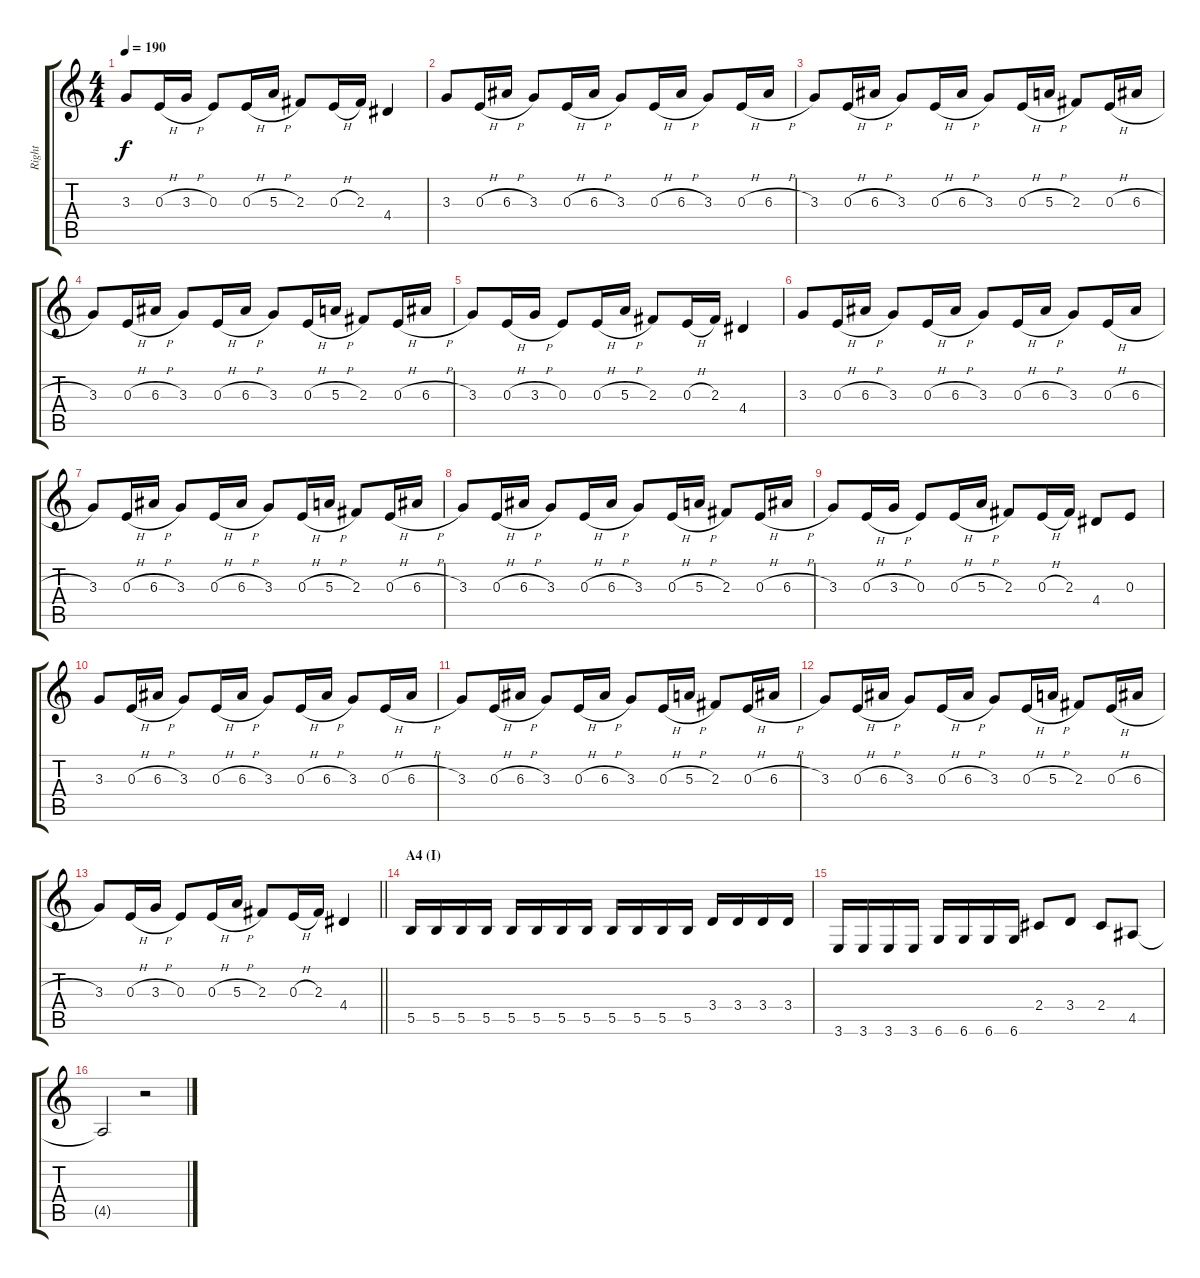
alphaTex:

\track ("Right" "Right") {instrument distortionguitar}
\staff {score tabs}
\tuning (Db4 Ab3 E3 B2 Gb2 Db2) {hide}
\ts (4 4)
\tempo 190
\clef g2
\ks c
3.3.8{dy f} 0.3{h}.16 3.3{h}.16 0.3.8 0.3{h}.16 5.3{h}.16 2.3.8 0.3{h}.16 2.3.16 4.4.4 |
3.3.8 0.3{h}.16 6.3{h}.16 3.3.8 0.3{h}.16 6.3{h}.16 3.3.8 0.3{h}.16 6.3{h}.16 3.3.8 0.3{h}.16 6.3{h}.16 |
3.3.8 0.3{h}.16 6.3{h}.16 3.3.8 0.3{h}.16 6.3{h}.16 3.3.8 0.3{h}.16 5.3{h}.16 2.3.8 0.3{h}.16 6.3{h}.16 |
3.3.8 0.3{h}.16 6.3{h}.16 3.3.8 0.3{h}.16 6.3{h}.16 3.3.8 0.3{h}.16 5.3{h}.16 2.3.8 0.3{h}.16 6.3{h}.16 |
3.3.8 0.3{h}.16 3.3{h}.16 0.3.8 0.3{h}.16 5.3{h}.16 2.3.8 0.3{h}.16 2.3.16 4.4.4 |
3.3.8 0.3{h}.16 6.3{h}.16 3.3.8 0.3{h}.16 6.3{h}.16 3.3.8 0.3{h}.16 6.3{h}.16 3.3.8 0.3{h}.16 6.3{h}.16 |
3.3.8 0.3{h}.16 6.3{h}.16 3.3.8 0.3{h}.16 6.3{h}.16 3.3.8 0.3{h}.16 5.3{h}.16 2.3.8 0.3{h}.16 6.3{h}.16 |
3.3.8 0.3{h}.16 6.3{h}.16 3.3.8 0.3{h}.16 6.3{h}.16 3.3.8 0.3{h}.16 5.3{h}.16 2.3.8 0.3{h}.16 6.3{h}.16 |
3.3.8 0.3{h}.16 3.3{h}.16 0.3.8 0.3{h}.16 5.3{h}.16 2.3.8 0.3{h}.16 2.3.16 4.4.8 0.3.8 |
3.3.8 0.3{h}.16 6.3{h}.16 3.3.8 0.3{h}.16 6.3{h}.16 3.3.8 0.3{h}.16 6.3{h}.16 3.3.8 0.3{h}.16 6.3{h}.16 |
3.3.8 0.3{h}.16 6.3{h}.16 3.3.8 0.3{h}.16 6.3{h}.16 3.3.8 0.3{h}.16 5.3{h}.16 2.3.8 0.3{h}.16 6.3{h}.16 |
3.3.8 0.3{h}.16 6.3{h}.16 3.3.8 0.3{h}.16 6.3{h}.16 3.3.8 0.3{h}.16 5.3{h}.16 2.3.8 0.3{h}.16 6.3{h}.16 |
\barLineRight lightlight
3.3.8 0.3{h}.16 3.3{h}.16 0.3.8 0.3{h}.16 5.3{h}.16 2.3.8 0.3{h}.16 2.3.16 4.4.4 |
\section ("" "A4 (I)")
5.5.16 5.5.16 5.5.16 5.5.16 5.5.16 5.5.16 5.5.16 5.5.16 5.5.16 5.5.16 5.5.16 5.5.16 3.4.16 3.4.16 3.4.16 3.4.16 |
3.6.16 3.6.16 3.6.16 3.6.16 6.6.16 6.6.16 6.6.16 6.6.16 2.4.8 3.4.8 2.4.8 4.5.8 |
4.5{t}.2 r.2
